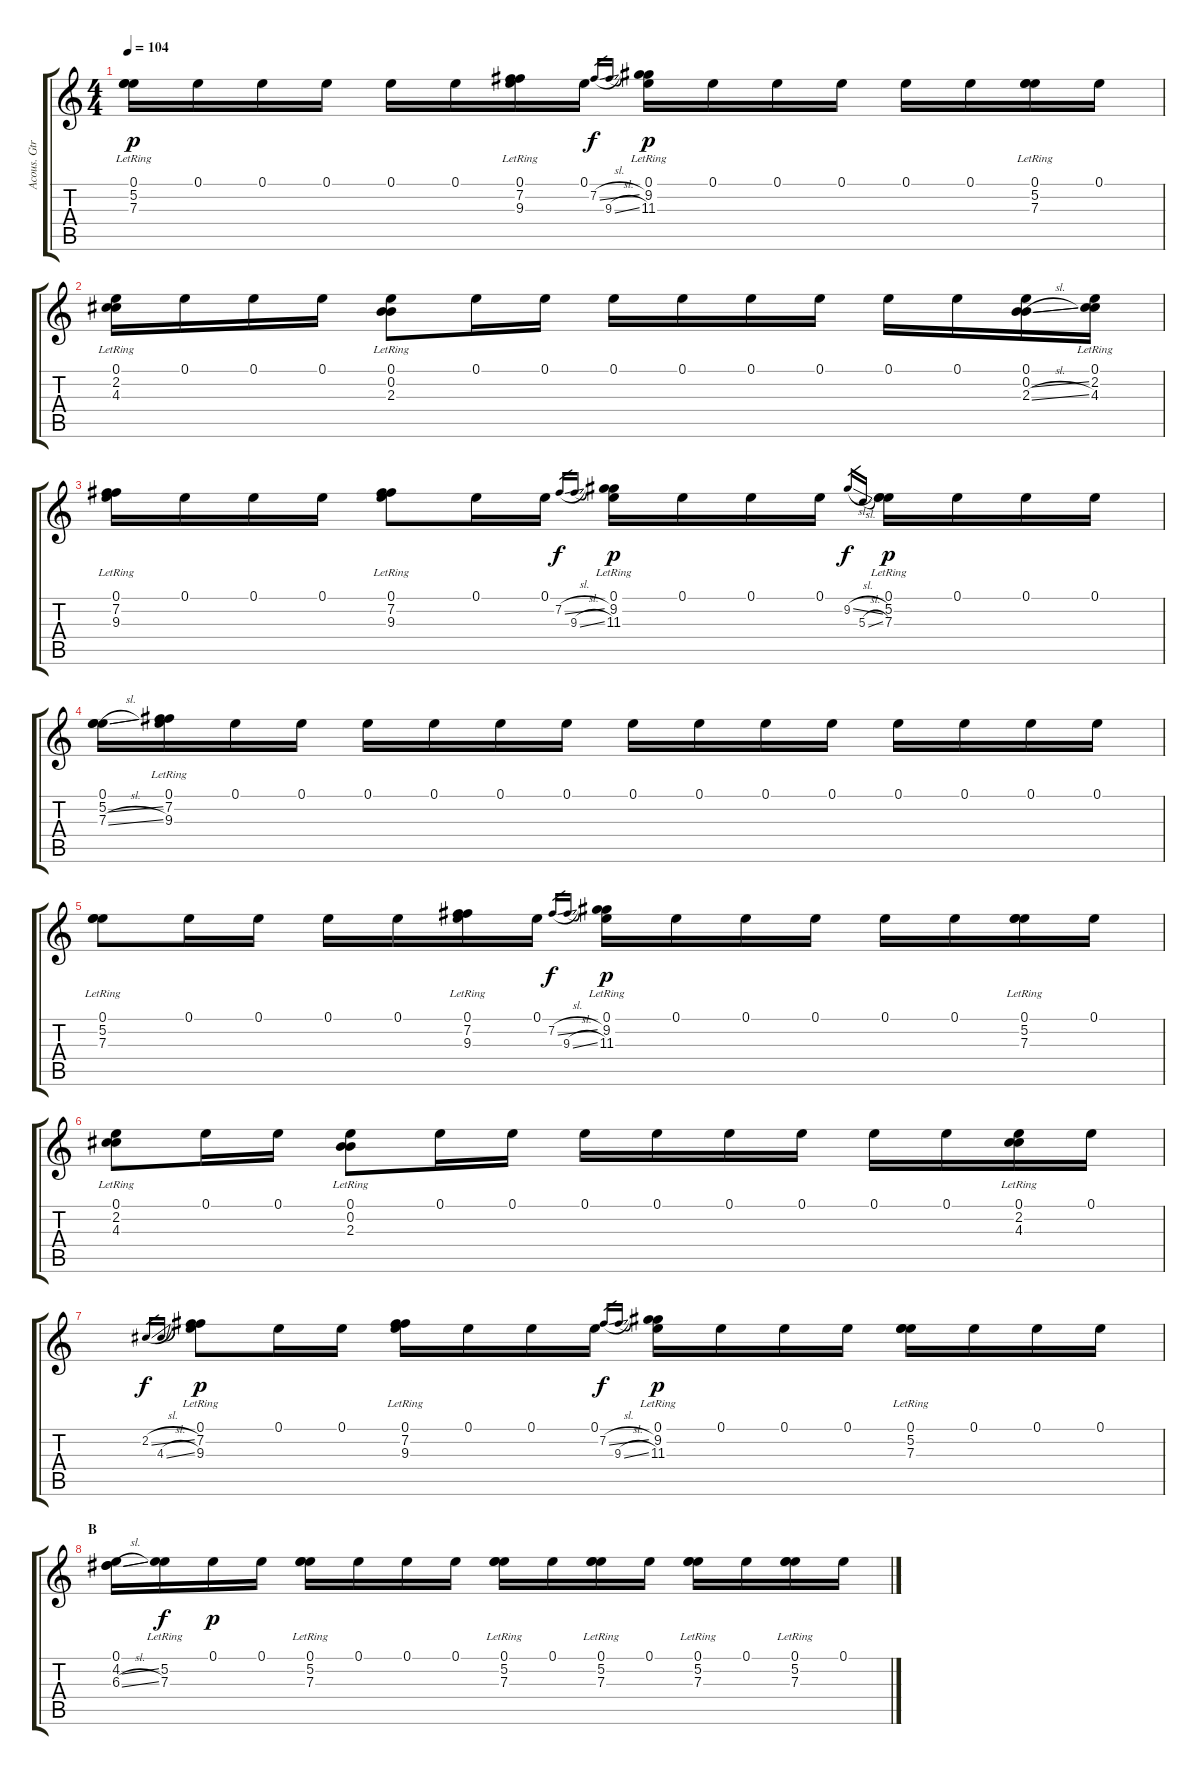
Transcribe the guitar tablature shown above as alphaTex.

\track ("Acous. Gtr." "Acous. Gtr") {instrument acousticguitarnylon}
\staff {score tabs}
\tuning (E4 B3 A3 D3 A2 E2) {hide}
\ts (4 4)
\tempo 104
\clef g2
\ks c
(0.1 5.2{lr} 7.3{lr}).16{dy p} 0.1.16 0.1.16 0.1.16 0.1.16 0.1.16 (0.1 7.2{lr} 9.3{lr}).16 0.1.16 7.2{sl}.16{gr dy f} 9.3{sl}.16{gr} (0.1 9.2{lr} 11.3{lr}).16{dy p} 0.1.16 0.1.16 0.1.16 0.1.16 0.1.16 (0.1 5.2{lr} 7.3{lr}).16 0.1.16 |
(0.1 2.2{lr} 4.3{lr}).16 0.1.16 0.1.16 0.1.16 (0.1 0.2{lr} 2.3{lr}).8 0.1.16 0.1.16 0.1.16 0.1.16 0.1.16 0.1.16 0.1.16 0.1.16 (0.1 0.2{sl} 2.3{sl}).16 (0.1 2.2{lr} 4.3{lr}).16 |
(0.1 7.2{lr} 9.3{lr}).16 0.1.16 0.1.16 0.1.16 (0.1 7.2{lr} 9.3{lr}).8 0.1.16 0.1.16 7.2{sl}.16{gr dy f} 9.3{sl}.16{gr} (0.1 9.2{lr} 11.3{lr}).16{dy p} 0.1.16 0.1.16 0.1.16 9.2{sl}.16{gr dy f} 5.3{sl}.16{gr} (0.1 5.2{lr} 7.3{lr}).16{dy p} 0.1.16 0.1.16 0.1.16 |
(0.1 5.2{sl} 7.3{sl}).16 (0.1 7.2{lr} 9.3{lr}).16 0.1.16 0.1.16 0.1.16 0.1.16 0.1.16 0.1.16 0.1.16 0.1.16 0.1.16 0.1.16 0.1.16 0.1.16 0.1.16 0.1.16 |
(0.1 5.2{lr} 7.3{lr}).8 0.1.16 0.1.16 0.1.16 0.1.16 (0.1 7.2{lr} 9.3{lr}).16 0.1.16 7.2{sl}.16{gr dy f} 9.3{sl}.16{gr} (0.1 9.2{lr} 11.3{lr}).16{dy p} 0.1.16 0.1.16 0.1.16 0.1.16 0.1.16 (0.1 5.2{lr} 7.3{lr}).16 0.1.16 |
(0.1 2.2{lr} 4.3{lr}).8 0.1.16 0.1.16 (0.1 0.2{lr} 2.3{lr}).8 0.1.16 0.1.16 0.1.16 0.1.16 0.1.16 0.1.16 0.1.16 0.1.16 (0.1 2.2{lr} 4.3{lr}).16 0.1.16 |
2.2{sl}.16{gr dy f} 4.3{sl}.16{gr} (0.1 7.2{lr} 9.3{lr}).8{dy p} 0.1.16 0.1.16 (0.1 7.2{lr} 9.3{lr}).16 0.1.16 0.1.16 0.1.16 7.2{sl}.16{gr dy f} 9.3{sl}.16{gr} (0.1 9.2{lr} 11.3{lr}).16{dy p} 0.1.16 0.1.16 0.1.16 (0.1 5.2{lr} 7.3{lr}).16 0.1.16 0.1.16 0.1.16 |
\section ("" "B")
(0.1 4.2{sl} 6.3{sl}).16 (5.2{lr} 7.3{lr}).16{dy f} 0.1.16{dy p} 0.1.16 (0.1 5.2{lr} 7.3{lr}).16 0.1.16 0.1.16 0.1.16 (0.1 5.2{lr} 7.3{lr}).16 0.1.16 (0.1 5.2{lr} 7.3{lr}).16 0.1.16 (0.1 5.2{lr} 7.3{lr}).16 0.1.16 (0.1 5.2{lr} 7.3{lr}).16 0.1.16
